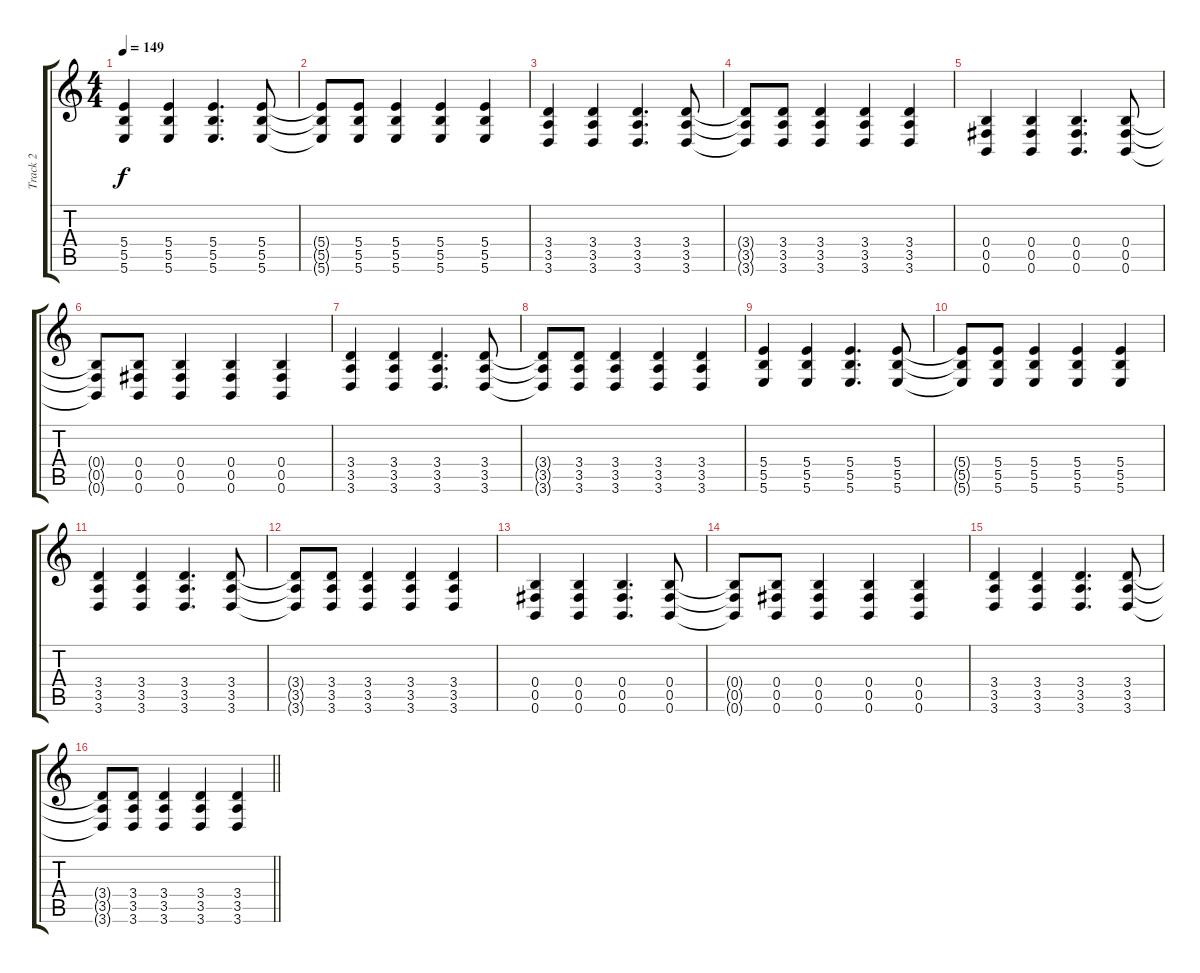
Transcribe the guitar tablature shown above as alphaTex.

\track ("Track 2" "Track 2") {instrument distortionguitar}
\staff {score tabs}
\tuning (Db4 Ab3 E3 B2 Gb2 B1) {hide}
\ts (4 4)
\tempo 149
\clef g2
\ks c
(5.4 5.5 5.6).4{dy f} (5.4 5.5 5.6).4 (5.4 5.5 5.6).4{d} (5.4 5.5 5.6).8 |
(5.4{t} 5.5{t} 5.6{t}).8 (5.4 5.5 5.6).8 (5.4 5.5 5.6).4 (5.4 5.5 5.6).4 (5.4 5.5 5.6).4 |
(3.4 3.5 3.6).4 (3.4 3.5 3.6).4 (3.4 3.5 3.6).4{d} (3.4 3.5 3.6).8 |
(3.4{t} 3.5{t} 3.6{t}).8 (3.4 3.5 3.6).8 (3.4 3.5 3.6).4 (3.4 3.5 3.6).4 (3.4 3.5 3.6).4 |
(0.4 0.5 0.6).4 (0.4 0.5 0.6).4 (0.4 0.5 0.6).4{d} (0.4 0.5 0.6).8 |
(0.4{t} 0.5{t} 0.6{t}).8 (0.4 0.5 0.6).8 (0.4 0.5 0.6).4 (0.4 0.5 0.6).4 (0.4 0.5 0.6).4 |
(3.4 3.5 3.6).4 (3.4 3.5 3.6).4 (3.4 3.5 3.6).4{d} (3.4 3.5 3.6).8 |
(3.4{t} 3.5{t} 3.6{t}).8 (3.4 3.5 3.6).8 (3.4 3.5 3.6).4 (3.4 3.5 3.6).4 (3.4 3.5 3.6).4 |
(5.4 5.5 5.6).4 (5.4 5.5 5.6).4 (5.4 5.5 5.6).4{d} (5.4 5.5 5.6).8 |
(5.4{t} 5.5{t} 5.6{t}).8 (5.4 5.5 5.6).8 (5.4 5.5 5.6).4 (5.4 5.5 5.6).4 (5.4 5.5 5.6).4 |
(3.4 3.5 3.6).4 (3.4 3.5 3.6).4 (3.4 3.5 3.6).4{d} (3.4 3.5 3.6).8 |
(3.4{t} 3.5{t} 3.6{t}).8 (3.4 3.5 3.6).8 (3.4 3.5 3.6).4 (3.4 3.5 3.6).4 (3.4 3.5 3.6).4 |
(0.4 0.5 0.6).4 (0.4 0.5 0.6).4 (0.4 0.5 0.6).4{d} (0.4 0.5 0.6).8 |
(0.4{t} 0.5{t} 0.6{t}).8 (0.4 0.5 0.6).8 (0.4 0.5 0.6).4 (0.4 0.5 0.6).4 (0.4 0.5 0.6).4 |
(3.4 3.5 3.6).4 (3.4 3.5 3.6).4 (3.4 3.5 3.6).4{d} (3.4 3.5 3.6).8 |
\barLineRight lightlight
(3.4{t} 3.5{t} 3.6{t}).8 (3.4 3.5 3.6).8 (3.4 3.5 3.6).4 (3.4 3.5 3.6).4 (3.4 3.5 3.6).4
